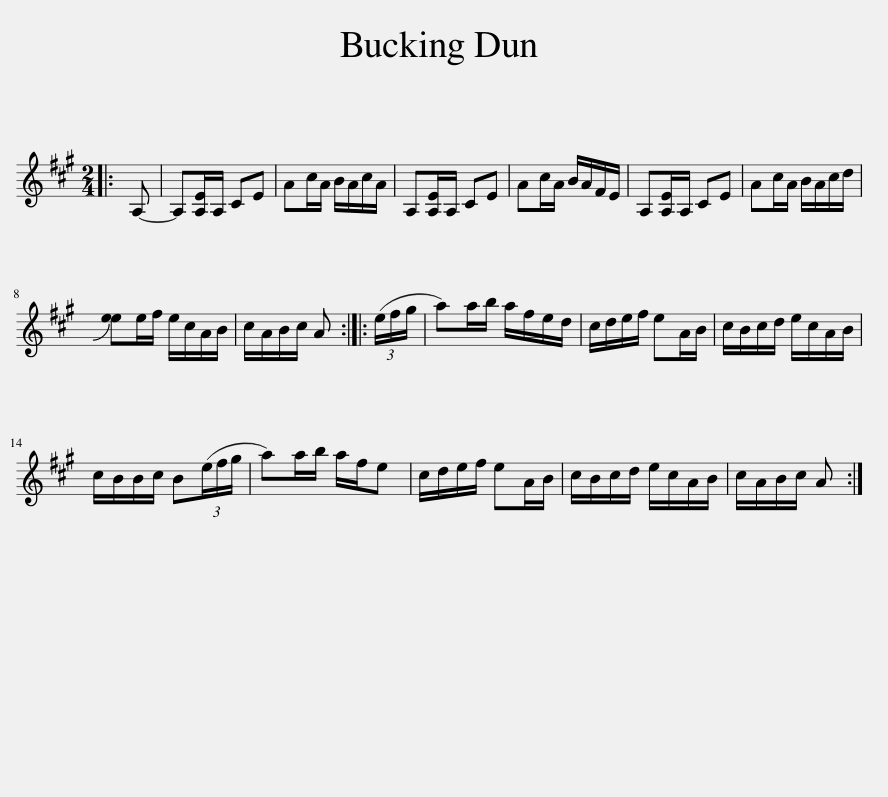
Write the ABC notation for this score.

X:1
L:1/8
M:2/4
I:linebreak $
K:A
V:1 treble
V:1
|: A,- | A,[A,E]/A,/ CE | Ac/A/ B/A/c/A/ | A,[A,E]/A,/ CE | Ac/A/ B/A/F/E/ | %5
 A,[A,E]/A,/ CE | Ac/A/ B/A/c/d/ |$ !slide![ee]e/f/ e/c/A/B/ | c/A/B/c/ A :: (3(e/f/g/ | %10
 a)a/b/ a/f/e/d/ | c/d/e/f/ eA/B/ | c/B/c/d/ e/c/A/B/ |$ c/B/B/c/ B(3(e/f/g/ | a)a/b/ a/f/e | %15
 c/d/e/f/ eA/B/ | c/B/c/d/ e/c/A/B/ | c/A/B/c/ A :| %18
